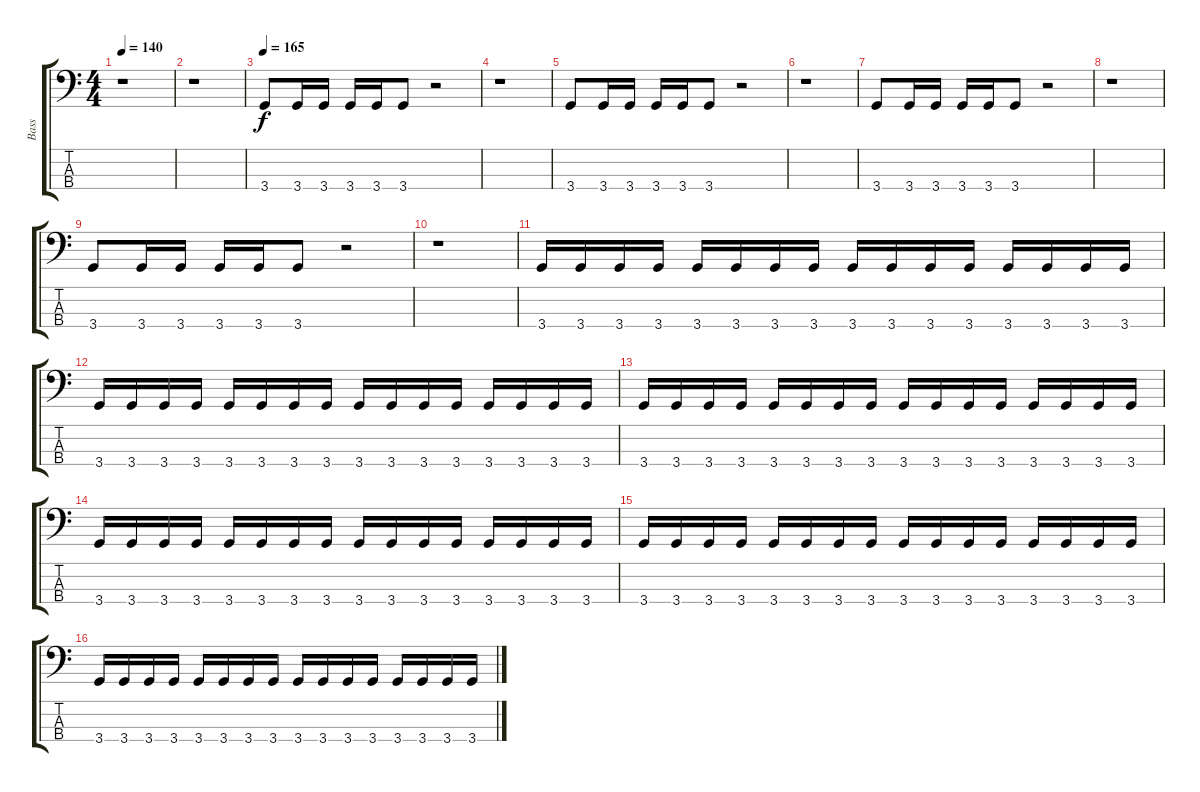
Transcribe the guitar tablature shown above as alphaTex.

\track ("Bass" "Bass") {instrument electricbassfinger}
\staff {score tabs}
\tuning (G2 D2 A1 E1) {hide}
\ts (4 4)
\tempo 140
\clef f4
\ks c
r.1{dy f instrument electricbassfinger} |
r.1 |
\tempo 165
3.4.8 3.4.16 3.4.16 3.4.16 3.4.16 3.4.8 r.2 |
r.1 |
3.4.8 3.4.16 3.4.16 3.4.16 3.4.16 3.4.8 r.2 |
r.1 |
3.4.8 3.4.16 3.4.16 3.4.16 3.4.16 3.4.8 r.2 |
r.1 |
3.4.8 3.4.16 3.4.16 3.4.16 3.4.16 3.4.8 r.2 |
r.1 |
3.4.16 3.4.16 3.4.16 3.4.16 3.4.16 3.4.16 3.4.16 3.4.16 3.4.16 3.4.16 3.4.16 3.4.16 3.4.16 3.4.16 3.4.16 3.4.16 |
3.4.16 3.4.16 3.4.16 3.4.16 3.4.16 3.4.16 3.4.16 3.4.16 3.4.16 3.4.16 3.4.16 3.4.16 3.4.16 3.4.16 3.4.16 3.4.16 |
3.4.16 3.4.16 3.4.16 3.4.16 3.4.16 3.4.16 3.4.16 3.4.16 3.4.16 3.4.16 3.4.16 3.4.16 3.4.16 3.4.16 3.4.16 3.4.16 |
3.4.16 3.4.16 3.4.16 3.4.16 3.4.16 3.4.16 3.4.16 3.4.16 3.4.16 3.4.16 3.4.16 3.4.16 3.4.16 3.4.16 3.4.16 3.4.16 |
3.4.16 3.4.16 3.4.16 3.4.16 3.4.16 3.4.16 3.4.16 3.4.16 3.4.16 3.4.16 3.4.16 3.4.16 3.4.16 3.4.16 3.4.16 3.4.16 |
3.4.16 3.4.16 3.4.16 3.4.16 3.4.16 3.4.16 3.4.16 3.4.16 3.4.16 3.4.16 3.4.16 3.4.16 3.4.16 3.4.16 3.4.16 3.4.16
